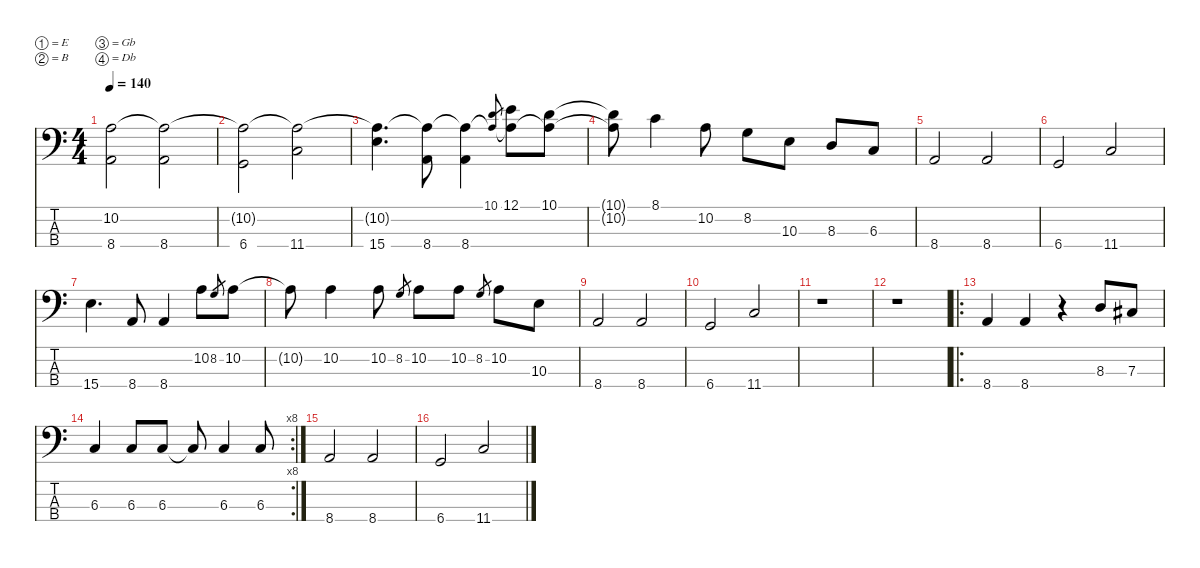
\defaultSystemsLayout 4
\hideDynamics
\bracketExtendMode nobrackets
\singleTrackTrackNamePolicy hidden
\multiTrackTrackNamePolicy hidden
\firstSystemTrackNameMode fullname
\firstSystemTrackNameOrientation horizontal
\otherSystemsTrackNameOrientation horizontal
\track ("Geezer Butler" "el.bs.") {instrument electricbassfinger}
\staff {score tabs}
\tuning (E2 B1 Gb1 Db1)
\ts (4 4)
\tempo 140
\clef f4
\ks c
(8.4 10.2{t}).2{dy f beam Down} (8.4 10.2{t}).2{beam Down} |
(6.4 10.2{t}).2{beam Down} (11.4 10.2{t}).2{beam Down} |
(15.4 10.2{t}).4{d beam Down} (8.4 10.2{t}).8{beam Down} (8.4 10.2{t}).4{beam Down} (10.1 10.2{t}).8{gr dy mf beam Up} (12.1 10.2{t}).8{dy f beam Down} (10.1 10.2{t}).8{beam Down} |
(10.1{t} 10.2{t}).8{beam Down} 8.1.4{beam Down} 10.2.8{beam Down} 8.2.8{beam Down} 10.3.8{beam Down} 8.3.8{beam Up} 6.3.8{beam Up} |
8.4.2{beam Up} 8.4.2{beam Up} |
6.4.2{beam Up} 11.4.2{beam Up} |
15.4.4{d beam Down} 8.4.8{beam Up} 8.4.4{beam Up} 10.2.8{beam Down} 8.2.8{gr dy mf beam Up} 10.2.8{dy f beam Down} |
10.2{t}.8{beam Down} 10.2.4{beam Down} 10.2.8{beam Down} 8.2.8{gr dy mf beam Up} 10.2.8{dy f beam Down} 10.2.8{beam Down} 8.2.8{gr dy mf beam Up} 10.2.8{dy f beam Down} 10.3.8{beam Down} |
8.4.2{beam Up} 8.4.2{beam Up} |
6.4.2{beam Up} 11.4.2{beam Up} |
r.1{beam Down} |
r.1{beam Down} |
\ro
8.4.4{beam Up} 8.4.4{beam Up} r.4{beam Up} 8.3.8{beam Up} 7.3{acc #}.8{beam Up} |
\rc 8
6.3.4{beam Up} 6.3.8{beam Up} 6.3.8{beam Up} 6.3{t}.8{beam Up} 6.3.4{beam Up} 6.3.8{beam Up} |
8.4.2{beam Up} 8.4.2{beam Up} |
6.4.2{beam Up} 11.4.2{beam Up}
